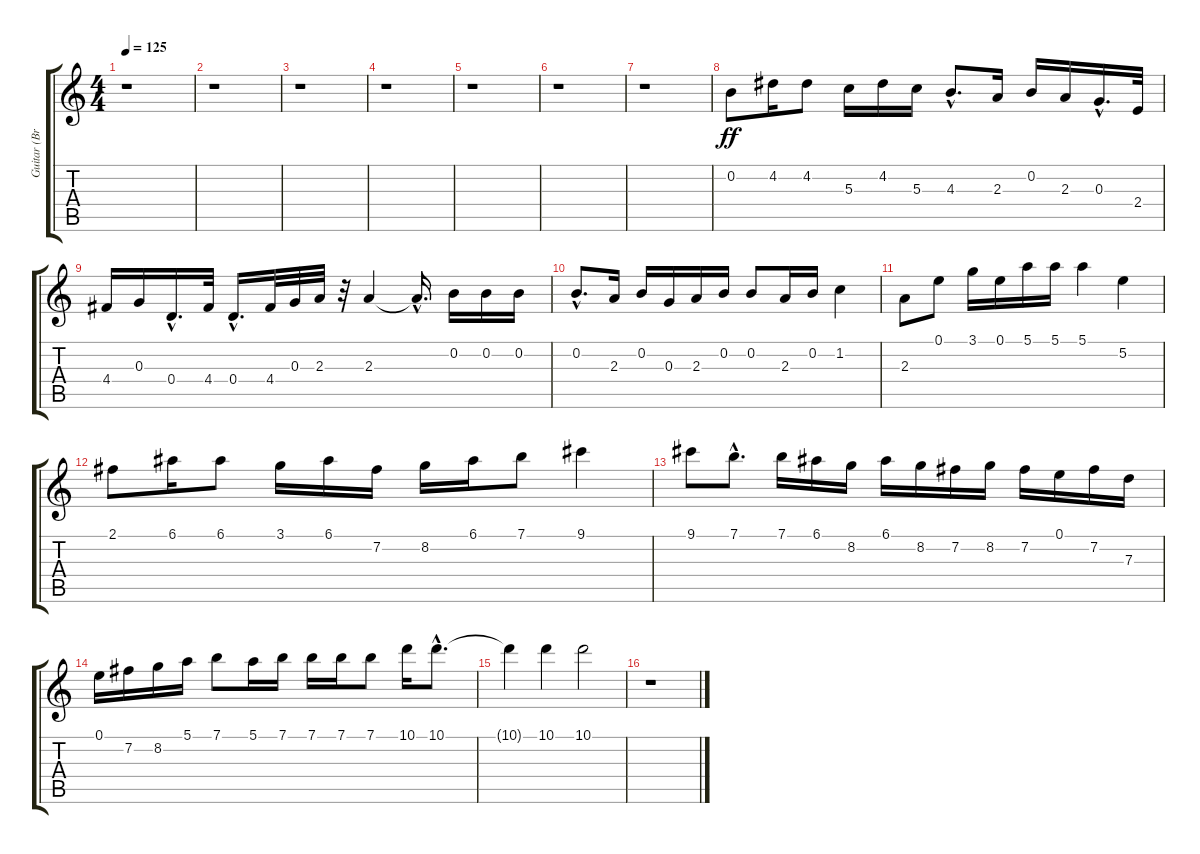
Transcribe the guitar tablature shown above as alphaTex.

\track ("Guitar (Bridge)" "Guitar (Br") {instrument distortionguitar}
\staff {score tabs}
\tuning (E4 B3 G3 D3 A2 E2) {hide}
\ts (4 4)
\tempo 125
\clef g2
\ks c
r.1{dy ff} |
r.1 |
r.1 |
r.1 |
r.1 |
r.1 |
r.1 |
0.2.8{volume 15} 4.2.16 4.2.8 5.3.16 4.2.16 5.3.16 4.3{hac}.8{d} 2.3.16 0.2.16 2.3.16 0.3{hac}.16{d} 2.4.32 |
4.4.16 0.3.16 0.4{hac}.16{d} 4.4.32 0.4{hac}.16{d} 4.4.32 0.3.32 2.3.32 r.32 2.3.4 2.3{hac t}.16{d} 0.2.16 0.2.16 0.2.16 |
0.2{hac}.8{d} 2.3.16 0.2.16 0.3.16 2.3.16 0.2.16 0.2.8 2.3.16 0.2.16 1.2.4 |
2.3.8 0.1.8 3.1.16 0.1.16 5.1.16 5.1.16 5.1.4 5.2.4 |
2.1.8 6.1.16 6.1.8 3.1.16 6.1.16 7.2.16 8.2.16 6.1.16 7.1.8 9.1.4 |
9.1.8 7.1{hac}.8{d} 7.1.16 6.1.16 8.2.16 6.1.16 8.2.16 7.2.16 8.2.16 7.2.16 0.1.16 7.2.16 7.3.16 |
0.1.16 7.2.16 8.2.16 5.1.16 7.1.8 5.1.16 7.1.16 7.1.16 7.1.16 7.1.8 10.1.16 10.1{hac}.8{d} |
10.1{t}.4 10.1.4 10.1.2 |
r.1
